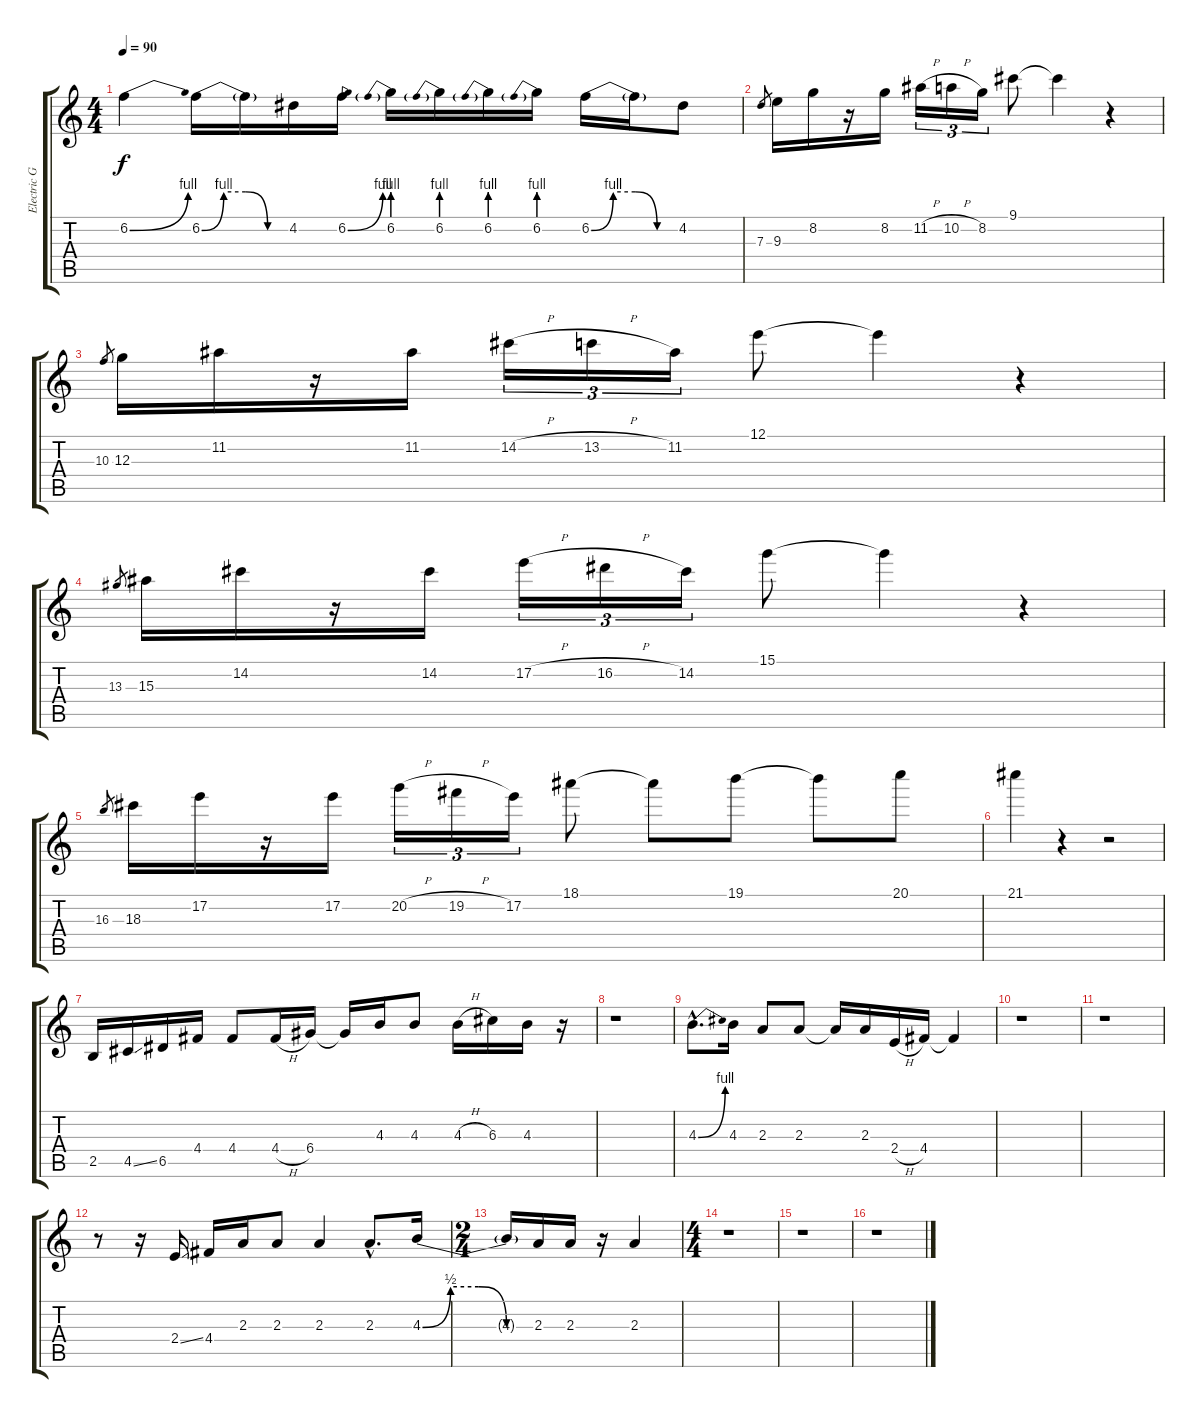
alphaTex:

\track ("Electric Guitar" "Electric G") {instrument overdrivenguitar}
\staff {score tabs}
\tuning (E4 B3 G3 D3 A2 E2) {hide}
\ts (4 4)
\tempo 90
\clef g2
\ks c
6.2{be (bend 0 0 60 4)}.4{dy f} 6.2{be (custom 0 0 15 4 30 4 45 0 60 0)}.16 6.2{t}.16 4.2.16 6.2{be (bend 0 0 60 4)}.16 6.2{be (prebend 0 4 60 4)}.16 6.2{be (prebend 0 4 60 4)}.16 6.2{be (prebend 0 4 60 4)}.16 6.2{be (prebend 0 4 60 4)}.16 6.2{be (custom 0 0 15 4 30 4 45 0 60 0)}.16 6.2{t}.16 4.2.8 |
7.3.8{gr} 9.3.16 8.2.16 r.16 8.2.16 11.2{h}.16{tu (3 2)} 10.2{h}.16{tu (3 2)} 8.2.16{tu (3 2)} 9.1.8 9.1{t}.4 r.4 |
10.3.8{gr} 12.3.16 11.2.16 r.16 11.2.16 14.2{h}.16{tu (3 2)} 13.2{h}.16{tu (3 2)} 11.2.16{tu (3 2)} 12.1.8 12.1{t}.4 r.4 |
13.3.8{gr} 15.3.16 14.2.16 r.16 14.2.16 17.2{h}.16{tu (3 2)} 16.2{h}.16{tu (3 2)} 14.2.16{tu (3 2)} 15.1.8 15.1{t}.4 r.4 |
16.3.8{gr} 18.3.16 17.2.16 r.16 17.2.16 20.2{h}.16{tu (3 2)} 19.2{h}.16{tu (3 2)} 17.2.16{tu (3 2)} 18.1.8 18.1{t}.8 19.1.8 19.1{t}.8 20.1.8 |
21.1.4 r.4 r.2 |
2.5.16 4.5{ss}.16 6.5.16 4.4.16 4.4.8 4.4{h}.16 6.4.16 6.4{t}.16 4.3.16 4.3.8 4.3{h}.16 6.3.16 4.3.16 r.16 |
r.1 |
4.3{be (bend 0 0 60 4) hac}.8{d} 4.3.16 2.3.8 2.3.8 2.3{t}.16 2.3.16 2.4{h}.16 4.4.16 4.4{t}.4 |
r.1 |
r.1 |
r.8 r.16 2.4{ss}.16 4.4.16 2.3.16 2.3.8 2.3.4 2.3{hac}.8{d} 4.3{be (custom 0 0 15 2 30 2 45 0 60 0)}.16 |
\ts (2 4)
4.3{t}.16 2.3.16 2.3.16 r.16 2.3.4 |
\ts (4 4)
r.1 |
r.1 |
r.1
